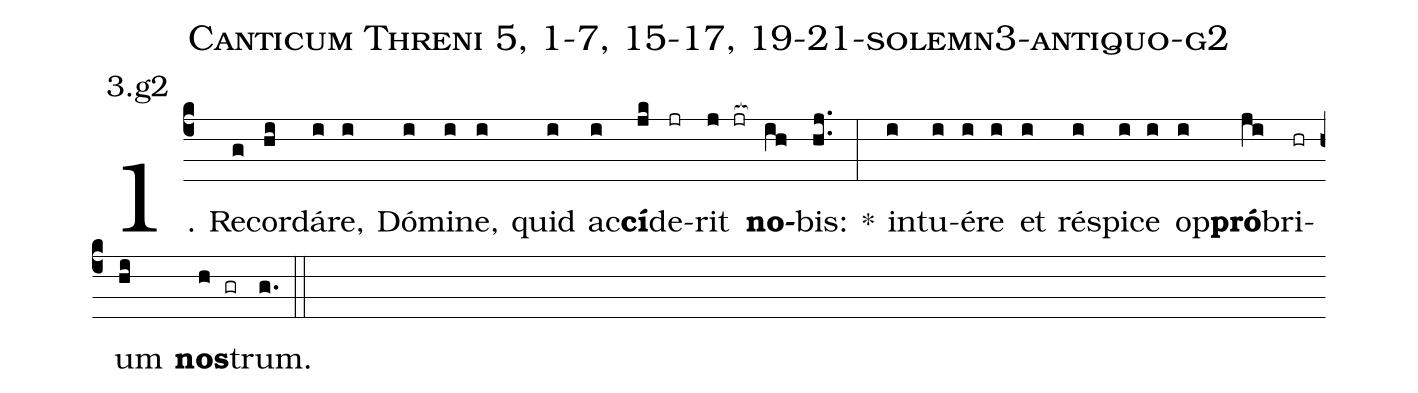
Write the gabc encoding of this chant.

name: Canticum Threni 5, 1-7, 15-17, 19-21-solemn3-antiquo-g2;
annotation: 3.g2;
%%
(c4)1. Re(g)cor(hi)dá(i)re,(i) Dó(i)mi(i)ne,(i) quid(i) ac(i)<b>cí</b>(jk)de(jr)rit(j jr[ocb:1{]) <b>no</b>(ih[ocb:0}])bis:(hj..) *(:) in(i)tu(i)é(i)re(i) et(i) ré(i)spi(i)ce(i) op(i)<b>pró</b>(ji)bri(hr)um(hi) <b>nos</b>(h gr)trum.(g.) (::)
